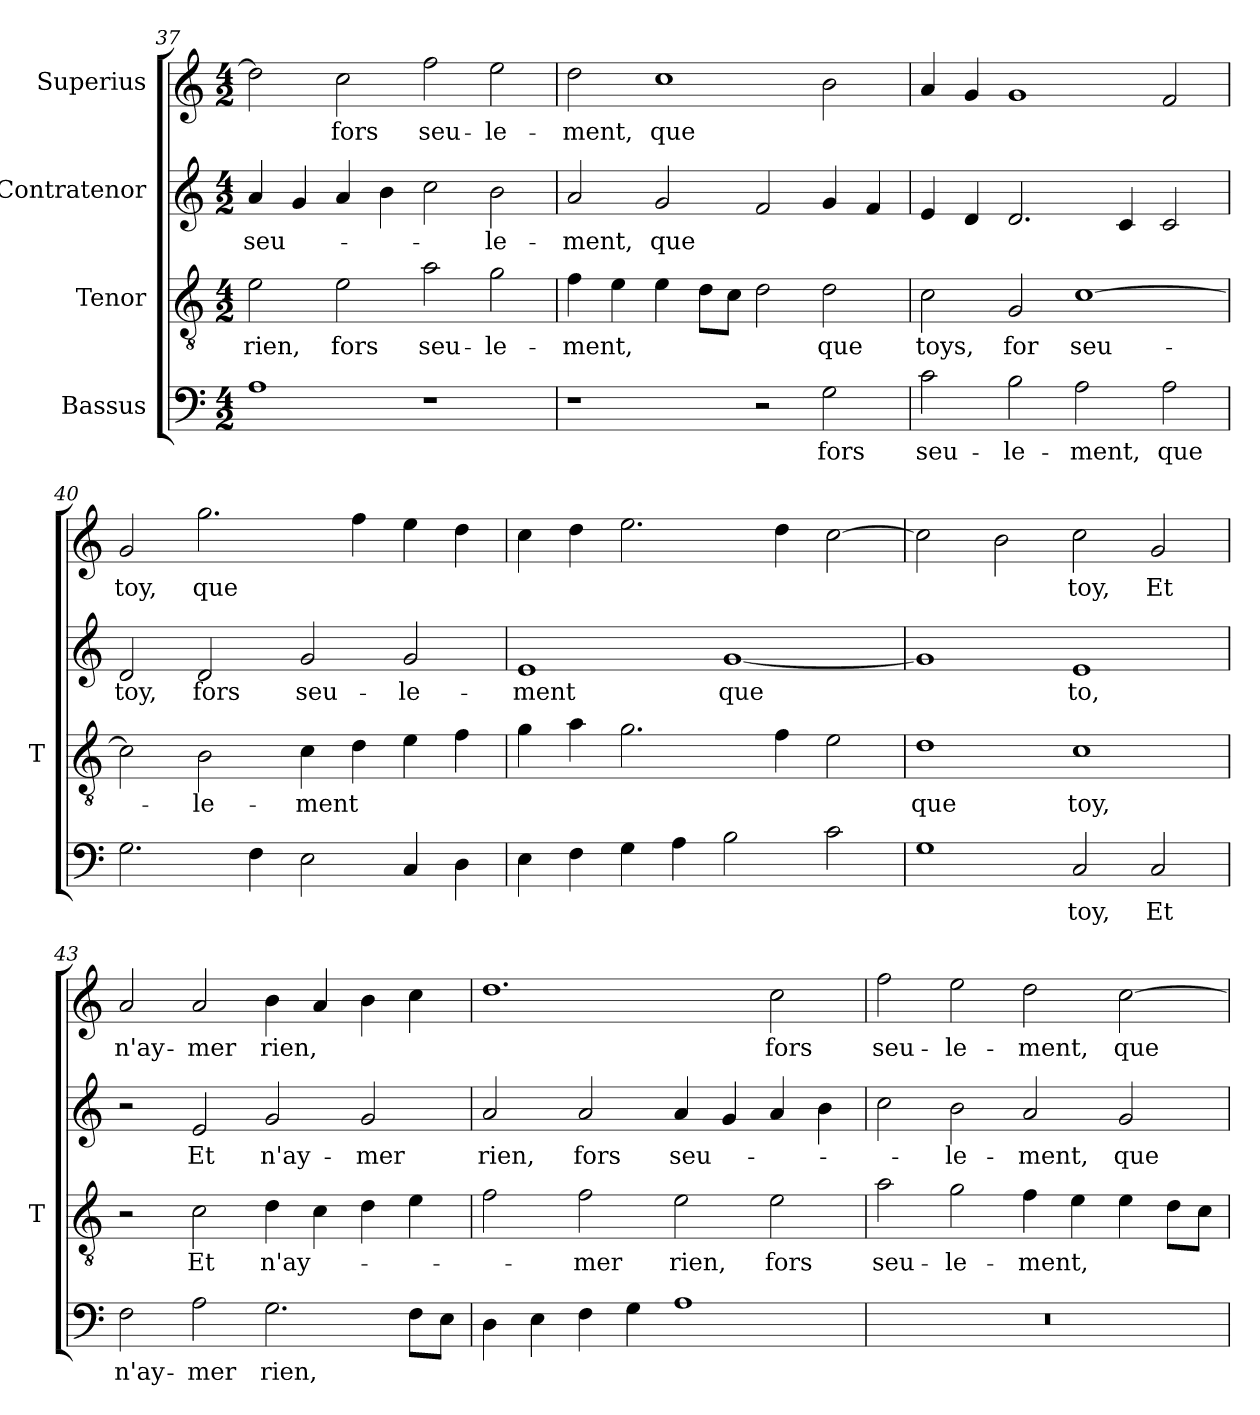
**kern	**text	**kern	**text	**kern	**text	**kern	**text
*part4	*part4	*part3	*part3	*part2	*part2	*part1	*part1
*staff4	*staff4	*staff3	*staff3	*staff2	*staff2	*staff1	*staff1
*I"Bassus	*	*I"Tenor	*	*I"Contratenor	*	*I"Superius	*
*	*	*I'T	*	*	*	*	*
*clefF4	*	*clefGv2	*	*clefG2	*	*clefG2	*
*k[]	*	*k[]	*	*k[]	*	*k[]	*
*M4/2	*	*M4/2	*	*M4/2	*	*M4/2	*
=37	=37	=37	=37	=37	=37	=37	=37
1A	.	2e	-rien,	4a	seu-	2dd]	.
.	.	.	.	4g	.	.	.
.	.	2e	-fors	4a	.	2cc	-fors
.	.	.	.	4b	.	.	.
1r	.	2a	seu-	2cc	.	2ff	seu-
.	.	2g	le-	2b	le-	2ee	le-
=38	=38	=38	=38	=38	=38	=38	=38
1r	.	4f	-ment,	2a	-ment,	2dd	-ment,
.	.	4e	.	.	.	.	.
.	.	4e	.	2g	-que	1cc	-que
.	.	8dL	.	.	.	.	.
.	.	8cJ	.	.	.	.	.
2r	.	2d	.	2f	.	.	.
2G	-fors	2d	-que	4g	.	2b	.
.	.	.	.	4f	.	.	.
=39	=39	=39	=39	=39	=39	=39	=39
2c	seu-	2c	-toys,	4e	.	4a	.
.	.	.	.	4d	.	4g	.
2B	le-	2G	-for	2.d	.	1g	.
2A	-ment,	[1c	seu-	.	.	.	.
.	.	.	.	4c	.	.	.
2A	-que	.	.	2c	.	2f	.
=40	=40	=40	=40	=40	=40	=40	=40
2.G	.	2c]	.	2d	-toy,	2g	-toy,
.	.	2B	le-	2d	-fors	2.gg	-que
4F	.	.	.	.	.	.	.
2E	.	4c	-ment	2g	seu-	.	.
.	.	4d	.	.	.	4ff	.
4C	.	4e	.	2g	le-	4ee	.
4D	.	4f	.	.	.	4dd	.
=41	=41	=41	=41	=41	=41	=41	=41
4E	.	4g	.	1e	-ment	4cc	.
4F	.	4a	.	.	.	4dd	.
4G	.	2.g	.	.	.	2.ee	.
4A	.	.	.	.	.	.	.
2B	.	.	.	[1g	-que	.	.
.	.	4f	.	.	.	4dd	.
2c	.	2e	.	.	.	[2cc	.
=42	=42	=42	=42	=42	=42	=42	=42
1G	.	1d	-que	1g]	.	2cc]	.
.	.	.	.	.	.	2b	.
2C	-toy,	1c	-toy,	1e	-to,	2cc	-toy,
2C	-Et	.	.	.	.	2g	-Et
=43	=43	=43	=43	=43	=43	=43	=43
2F	n'ay-	2r	.	2r	.	2a	n'ay-
2A	-mer	2c	-Et	2e	-Et	2a	-mer
2.G	-rien,	4d	n'ay-	2g	n'ay-	4b	-rien,
.	.	4c	.	.	.	4a	.
.	.	4d	.	2g	-mer	4b	.
8FL	.	4e	.	.	.	4cc	.
8EJ	.	.	.	.	.	.	.
=44	=44	=44	=44	=44	=44	=44	=44
4D	.	2f	.	2a	-rien,	1.dd	.
4E	.	.	.	.	.	.	.
4F	.	2f	-mer	2a	-fors	.	.
4G	.	.	.	.	.	.	.
1A	.	2e	-rien,	4a	seu-	.	.
.	.	.	.	4g	.	.	.
.	.	2e	-fors	4a	.	2cc	-fors
.	.	.	.	4b	.	.	.
=45	=45	=45	=45	=45	=45	=45	=45
0r	.	2a	seu-	2cc	.	2ff	seu-
.	.	2g	le-	2b	le-	2ee	le-
.	.	4f	-ment,	2a	-ment,	2dd	-ment,
.	.	4e	.	.	.	.	.
.	.	4e	.	2g	-que	[2cc	-que
.	.	8dL	.	.	.	.	.
.	.	8cJ	.	.	.	.	.
=	=	=	=	=	=	=	=
*-	*-	*-	*-	*-	*-	*-	*-
